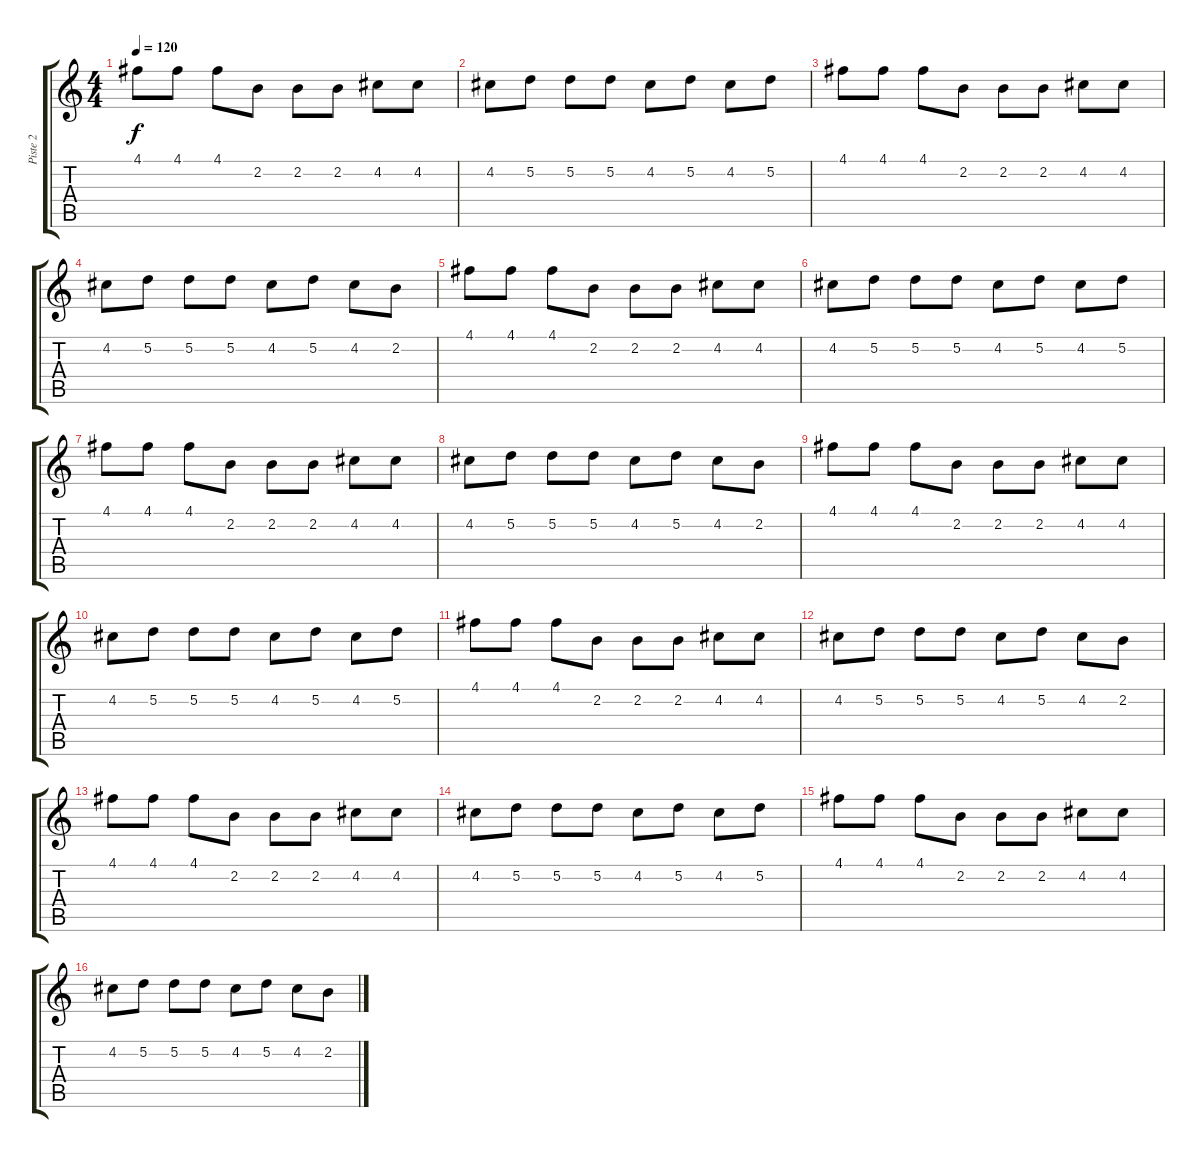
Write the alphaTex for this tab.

\track ("Piste 2" "Piste 2") {instrument distortionguitar}
\staff {score tabs}
\tuning (D4 A3 F3 C3 G2 D2) {hide}
\ts (4 4)
\tempo 120
\clef g2
\ks c
4.1.8{dy f} 4.1.8 4.1.8 2.2.8 2.2.8 2.2.8 4.2.8 4.2.8 |
4.2.8 5.2.8 5.2.8 5.2.8 4.2.8 5.2.8 4.2.8 5.2.8 |
4.1.8 4.1.8 4.1.8 2.2.8 2.2.8 2.2.8 4.2.8 4.2.8 |
4.2.8 5.2.8 5.2.8 5.2.8 4.2.8 5.2.8 4.2.8 2.2.8 |
4.1.8 4.1.8 4.1.8 2.2.8 2.2.8 2.2.8 4.2.8 4.2.8 |
4.2.8 5.2.8 5.2.8 5.2.8 4.2.8 5.2.8 4.2.8 5.2.8 |
4.1.8 4.1.8 4.1.8 2.2.8 2.2.8 2.2.8 4.2.8 4.2.8 |
4.2.8 5.2.8 5.2.8 5.2.8 4.2.8 5.2.8 4.2.8 2.2.8 |
4.1.8 4.1.8 4.1.8 2.2.8 2.2.8 2.2.8 4.2.8 4.2.8 |
4.2.8 5.2.8 5.2.8 5.2.8 4.2.8 5.2.8 4.2.8 5.2.8 |
4.1.8 4.1.8 4.1.8 2.2.8 2.2.8 2.2.8 4.2.8 4.2.8 |
4.2.8 5.2.8 5.2.8 5.2.8 4.2.8 5.2.8 4.2.8 2.2.8 |
4.1.8 4.1.8 4.1.8 2.2.8 2.2.8 2.2.8 4.2.8 4.2.8 |
4.2.8 5.2.8 5.2.8 5.2.8 4.2.8 5.2.8 4.2.8 5.2.8 |
4.1.8 4.1.8 4.1.8 2.2.8 2.2.8 2.2.8 4.2.8 4.2.8 |
4.2.8 5.2.8 5.2.8 5.2.8 4.2.8 5.2.8 4.2.8 2.2.8
